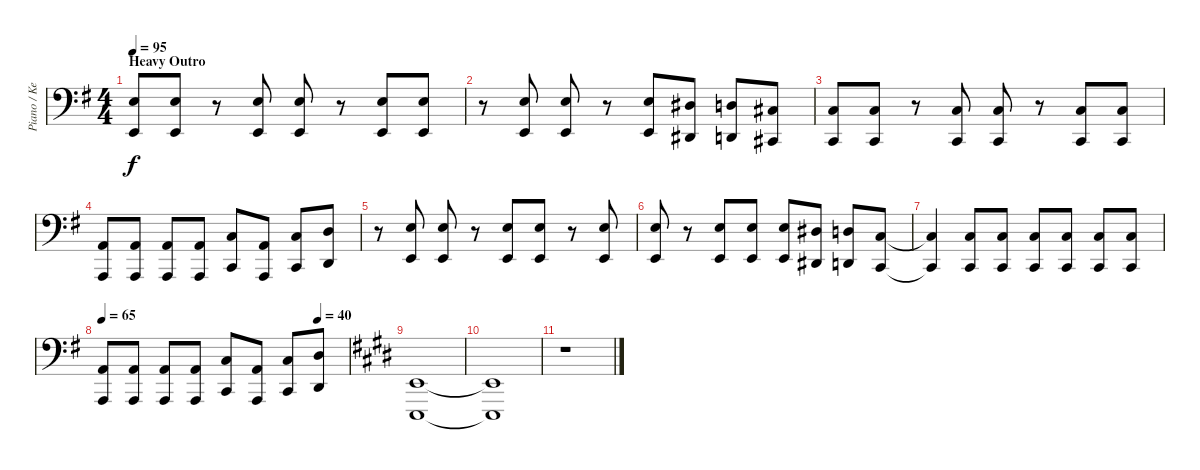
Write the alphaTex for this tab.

\track ("Piano / Keyboard (left hand)" "Piano / Ke") {instrument acousticgrandpiano}
\staff {score}
\tuning (G2 D2 A1 E1 B0) {hide}
\ts (4 4)
\section ("" "Heavy Outro")
\tempo 95
\clef f4
\ks eminor
(9.1 2.2).8{dy f} (9.1 2.2).8 r.8 (9.1 2.2).8 (9.1 2.2).8 r.8 (9.1 2.2).8 (9.1 2.2).8 |
r.8 (9.1 2.2).8 (9.1 2.2).8 r.8 (9.1 2.2).8 (8.1 1.2).8 (7.1 0.2).8 (6.1 4.3).8 |
(5.1 3.3).8 (5.1 3.3).8 r.8 (5.1 3.3).8 (5.1 3.3).8 r.8 (5.1 3.3).8 (5.1 3.3).8 |
(2.1 0.3).8 (2.1 0.3).8 (2.1 0.3).8 (2.1 0.3).8 (5.1 3.3).8 (2.1 0.3).8 (5.1 3.3).8 (7.1 0.2).8 |
r.8 (9.1 2.2).8 (9.1 2.2).8 r.8 (9.1 2.2).8 (9.1 2.2).8 r.8 (9.1 2.2).8 |
(9.1 2.2).8 r.8 (9.1 2.2).8 (9.1 2.2).8 (9.1 2.2).8 (8.1 1.2).8 (7.1 0.2).8 (5.1 3.3).8 |
(5.1{t} 3.3{t}).4 (5.1 3.3).8 (5.1 3.3).8 (5.1 3.3).8 (5.1 3.3).8 (5.1 3.3).8 (5.1 3.3).8 |
\tempo 65
\tempo (40 0.875)
(2.1 0.3).8 (2.1 0.3).8 (2.1 0.3).8 (2.1 0.3).8 (5.1 3.3).8 (2.1 0.3).8 (5.1 3.3).8 (7.1 0.2).8 |
\ks e
(2.2 0.4).1 |
(2.2{t} 0.4{t}).1 |
r.1
